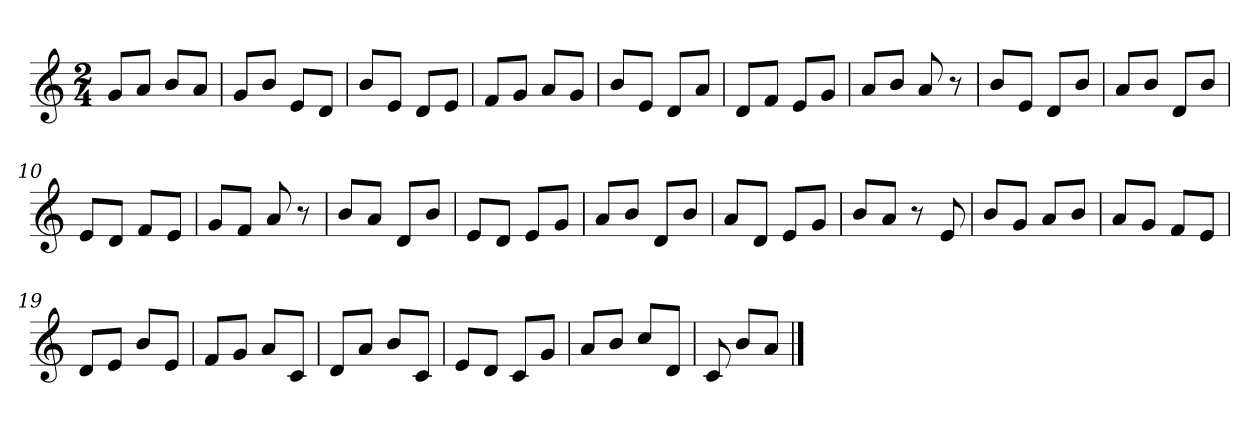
**kern
*part1
*staff1
*clefG2
*M2/4
=1
8g/L
8a/J
8b/L
8a/J
=2
8g/L
8b/J
8e/L
8d/J
=3
8b/L
8e/J
8d/L
8e/J
=4
8f/L
8g/J
8a/L
8g/J
=5
8b/L
8e/J
8d/L
8a/J
=6
8d/L
8f/J
8e/L
8g/J
=7
8a/L
8b/J
8a
8r
=8
8b/L
8e/J
8d/L
8b/J
=9
8a/L
8b/J
8d/L
8b/J
=10
8e/L
8d/J
8f/L
8e/J
=11
8g/L
8f/J
8a
8r
=12
8b/L
8a/J
8d/L
8b/J
=13
8e/L
8d/J
8e/L
8g/J
=14
8a/L
8b/J
8d/L
8b/J
=15
8a/L
8d/J
8e/L
8g/J
=16
8b/L
8a/J
8r
8e
=17
8b/L
8g/J
8a/L
8b/J
=18
8a/L
8g/J
8f/L
8e/J
=19
8d/L
8e/J
8b/L
8e/J
=20
8f/L
8g/J
8a/L
8c/J
=21
8d/L
8a/J
8b/L
8c/J
=22
8e/L
8d/J
8c/L
8g/J
=23
8a/L
8b/J
8cc/L
8d/J
=24
8c
8b/L
8a/J
==
*-
